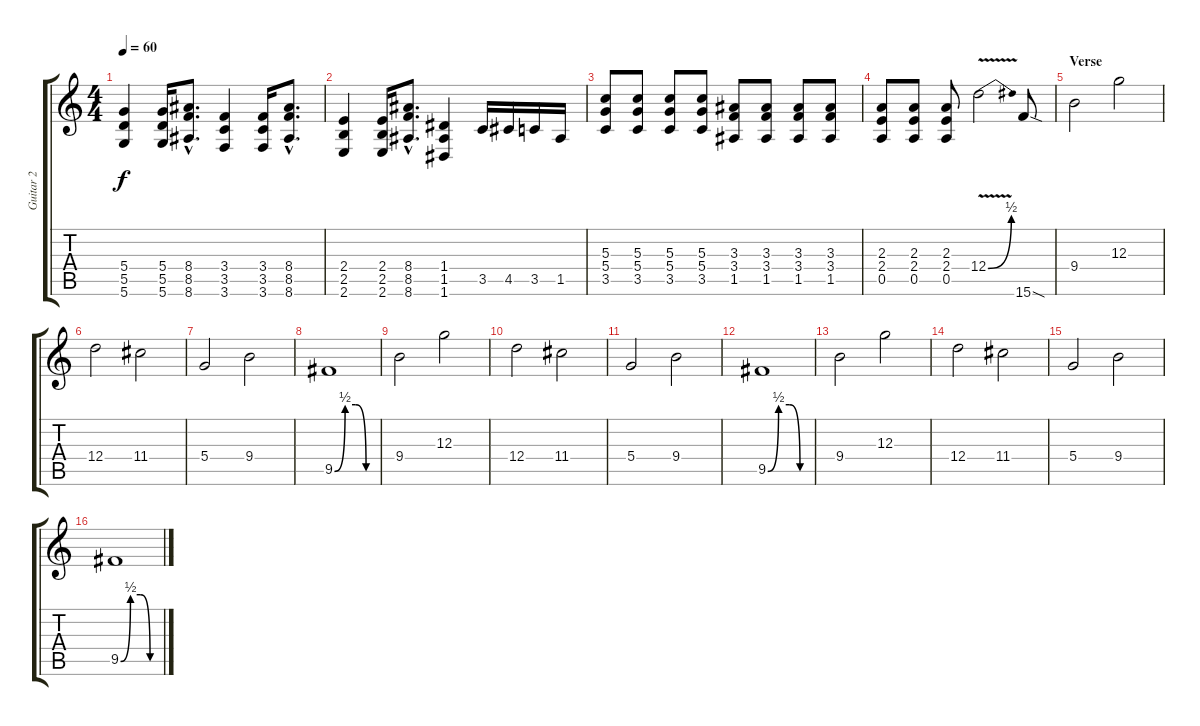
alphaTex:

\track ("Guitar 2" "Guitar 2") {instrument distortionguitar}
\staff {score tabs}
\tuning (E4 B3 G3 D3 A2 D2) {hide}
\ts (4 4)
\tempo 60
\clef g2
\ks c
(5.4 5.5 5.6).4{dy f} (5.4 5.5 5.6).16 (8.4{hac} 8.5{hac} 8.6{hac}).8{d} (3.4 3.5 3.6).4 (3.4 3.5 3.6).16 (8.4{hac} 8.5{hac} 8.6{hac}).8{d} |
(2.4 2.5 2.6).4 (2.4 2.5 2.6).16 (8.4{hac} 8.5{hac} 8.6{hac}).8{d} (1.4 1.5 1.6).4 3.5.16 4.5.16 3.5.16 1.5.16 |
(5.3 5.4 3.5).8 (5.3 5.4 3.5).8 (5.3 5.4 3.5).8 (5.3 5.4 3.5).8 (3.3 3.4 1.5).8 (3.3 3.4 1.5).8 (3.3 3.4 1.5).8 (3.3 3.4 1.5).8 |
(2.3 2.4 0.5).8 (2.3 2.4 0.5).8 (2.3 2.4 0.5).8 12.4{be (bend 0 0 60 2) v}.2 15.6{sod}.8 |
\section ("" "Verse")
9.4.2 12.3.2 |
12.4.2 11.4.2 |
5.4.2 9.4.2 |
9.5{be (custom 0 0 15 2 30 2 45 0 60 0)}.1 |
9.4.2 12.3.2 |
12.4.2 11.4.2 |
5.4.2 9.4.2 |
9.5{be (custom 0 0 15 2 30 2 45 0 60 0)}.1 |
9.4.2 12.3.2 |
12.4.2 11.4.2 |
5.4.2 9.4.2 |
9.5{be (custom 0 0 15 2 30 2 45 0 60 0)}.1
